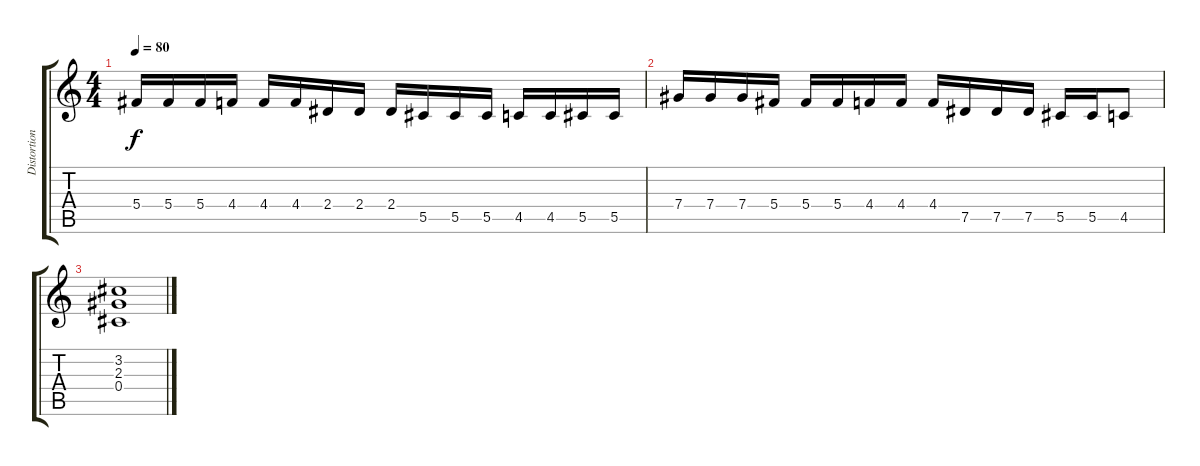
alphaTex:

\track ("Distortion Guitar" "Distortion") {instrument distortionguitar}
\staff {score tabs}
\tuning (Eb4 Bb3 Gb3 Db3 Ab2 Eb2) {hide}
\ts (4 4)
\tempo 80
\clef g2
\ks c
5.4.16{dy f} 5.4.16 5.4.16 4.4.16 4.4.16 4.4.16 2.4.16 2.4.16 2.4.16 5.5.16 5.5.16 5.5.16 4.5.16 4.5.16 5.5.16 5.5.16 |
7.4.16 7.4.16 7.4.16 5.4.16 5.4.16 5.4.16 4.4.16 4.4.16 4.4.16 7.5.16 7.5.16 7.5.16 5.5.16 5.5.16 4.5.8 |
(3.2 2.3 0.4).1
